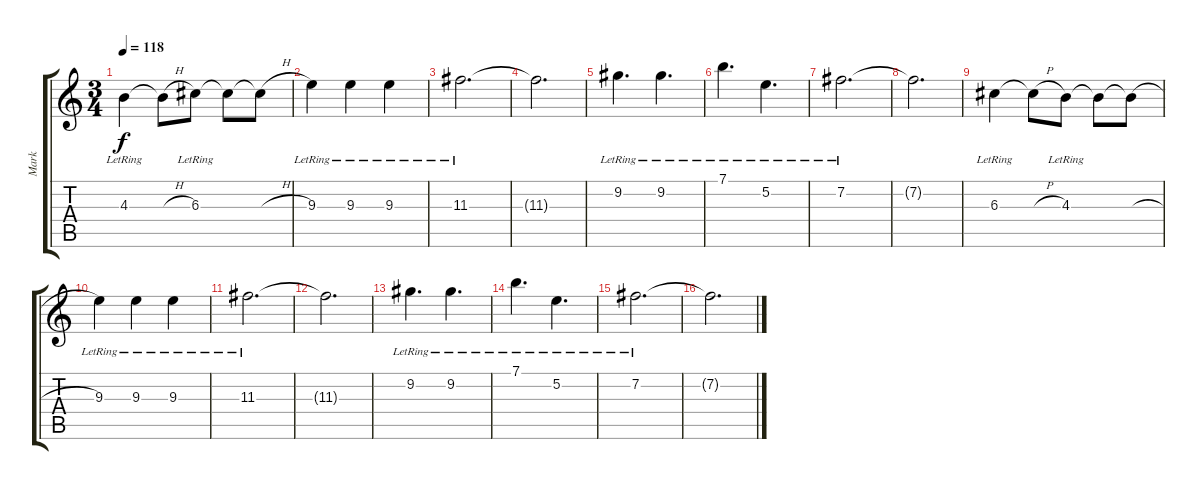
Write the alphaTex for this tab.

\track ("Mark" "Mark") {instrument acousticguitarsteel}
\staff {score tabs}
\tuning (E4 B3 G3 D3 A2 E2) {hide}
\ts (3 4)
\tempo 118
\clef g2
\ks c
4.3{lr}.4{dy f} 4.3{h t}.8 6.3{lr}.8 6.3{t}.8 6.3{h t}.8 |
9.3{lr}.4 9.3{lr}.4 9.3{lr}.4 |
11.3{lr}.2{d} |
11.3{t}.2{d} |
9.2{lr}.4{d} 9.2{lr}.4{d} |
7.1{lr}.4{d} 5.2{lr}.4{d} |
7.2{lr}.2{d} |
7.2{t}.2{d} |
6.3{lr}.4 6.3{h t}.8 4.3{lr}.8 4.3{t}.8 4.3{h t}.8 |
9.3{lr}.4 9.3{lr}.4 9.3{lr}.4 |
11.3{lr}.2{d} |
11.3{t}.2{d} |
9.2{lr}.4{d} 9.2{lr}.4{d} |
7.1{lr}.4{d} 5.2{lr}.4{d} |
7.2{lr}.2{d} |
7.2{t}.2{d}
